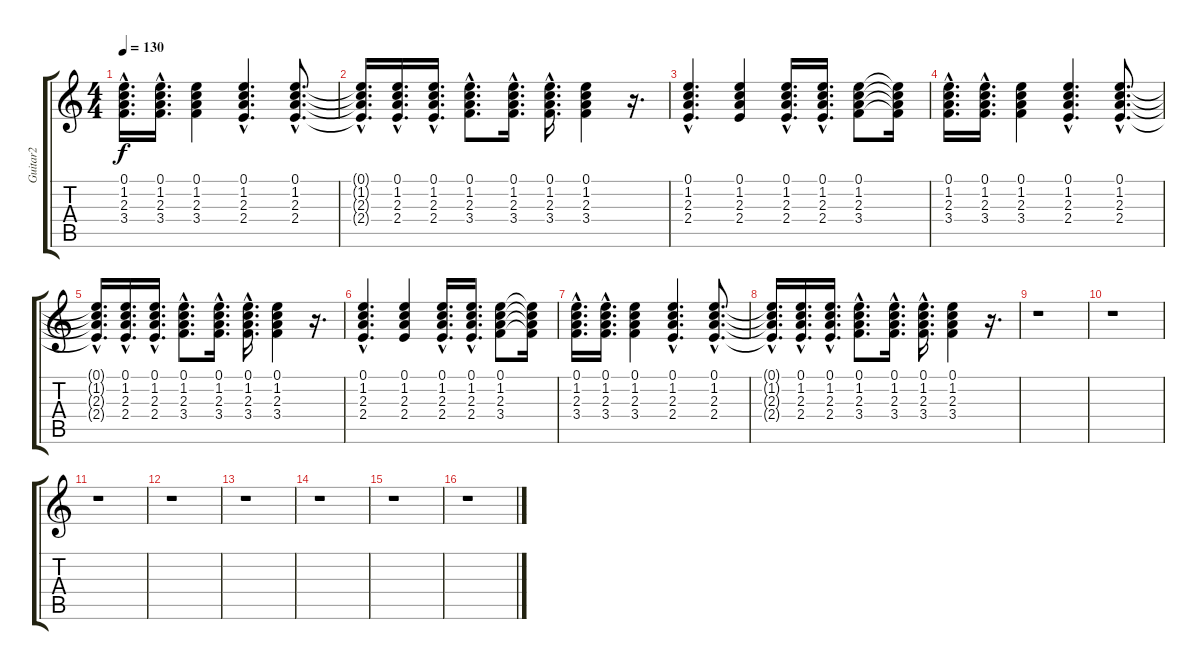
\track ("Guitar2" "Guitar2") {instrument electricguitarjazz}
\staff {score tabs}
\tuning (E4 B3 G3 D3 A2 E2) {hide}
\ts (4 4)
\tempo 130
\clef g2
\ks c
(0.1{hac} 1.2{hac} 2.3{hac} 3.4{hac}).16{d dy f} (0.1{hac} 1.2{hac} 2.3{hac} 3.4{hac}).16{d} (0.1 1.2 2.3 3.4).4 (0.1{hac} 1.2{hac} 2.3{hac} 2.4{hac}).4{d} (0.1{hac} 1.2{hac} 2.3{hac} 2.4{hac}).8{d} |
(0.1{hac t} 1.2{hac t} 2.3{hac t} 2.4{hac t}).16{d} (0.1{hac} 1.2{hac} 2.3{hac} 2.4{hac}).16{d} (0.1{hac} 1.2{hac} 2.3{hac} 2.4{hac}).16{d} (0.1{hac} 1.2{hac} 2.3{hac} 3.4{hac}).8{d} (0.1{hac} 1.2{hac} 2.3{hac} 3.4{hac}).16{d} (0.1{hac} 1.2{hac} 2.3{hac} 3.4{hac}).16{d} (0.1 1.2 2.3 3.4).4 r.16{d} |
(0.1{hac} 1.2{hac} 2.3{hac} 2.4{hac}).4{d} (0.1 1.2 2.3 2.4).4 (0.1{hac} 1.2{hac} 2.3{hac} 2.4{hac}).16{d} (0.1{hac} 1.2{hac} 2.3{hac} 2.4{hac}).16{d} (0.1 1.2 2.3 3.4).8 (0.1{t} 1.2{t} 2.3{t} 3.4{t}).16 |
(0.1{hac} 1.2{hac} 2.3{hac} 3.4{hac}).16{d} (0.1{hac} 1.2{hac} 2.3{hac} 3.4{hac}).16{d} (0.1 1.2 2.3 3.4).4 (0.1{hac} 1.2{hac} 2.3{hac} 2.4{hac}).4{d} (0.1{hac} 1.2{hac} 2.3{hac} 2.4{hac}).8{d} |
(0.1{hac t} 1.2{hac t} 2.3{hac t} 2.4{hac t}).16{d} (0.1{hac} 1.2{hac} 2.3{hac} 2.4{hac}).16{d} (0.1{hac} 1.2{hac} 2.3{hac} 2.4{hac}).16{d} (0.1{hac} 1.2{hac} 2.3{hac} 3.4{hac}).8{d} (0.1{hac} 1.2{hac} 2.3{hac} 3.4{hac}).16{d} (0.1{hac} 1.2{hac} 2.3{hac} 3.4{hac}).16{d} (0.1 1.2 2.3 3.4).4 r.16{d} |
(0.1{hac} 1.2{hac} 2.3{hac} 2.4{hac}).4{d} (0.1 1.2 2.3 2.4).4 (0.1{hac} 1.2{hac} 2.3{hac} 2.4{hac}).16{d} (0.1{hac} 1.2{hac} 2.3{hac} 2.4{hac}).16{d} (0.1 1.2 2.3 3.4).8 (0.1{t} 1.2{t} 2.3{t} 3.4{t}).16 |
(0.1{hac} 1.2{hac} 2.3{hac} 3.4{hac}).16{d} (0.1{hac} 1.2{hac} 2.3{hac} 3.4{hac}).16{d} (0.1 1.2 2.3 3.4).4 (0.1{hac} 1.2{hac} 2.3{hac} 2.4{hac}).4{d} (0.1{hac} 1.2{hac} 2.3{hac} 2.4{hac}).8{d} |
(0.1{hac t} 1.2{hac t} 2.3{hac t} 2.4{hac t}).16{d} (0.1{hac} 1.2{hac} 2.3{hac} 2.4{hac}).16{d} (0.1{hac} 1.2{hac} 2.3{hac} 2.4{hac}).16{d} (0.1{hac} 1.2{hac} 2.3{hac} 3.4{hac}).8{d} (0.1{hac} 1.2{hac} 2.3{hac} 3.4{hac}).16{d} (0.1{hac} 1.2{hac} 2.3{hac} 3.4{hac}).16{d} (0.1 1.2 2.3 3.4).4 r.16{d} |
r.1 |
r.1 |
r.1 |
r.1 |
r.1 |
r.1 |
r.1 |
r.1
